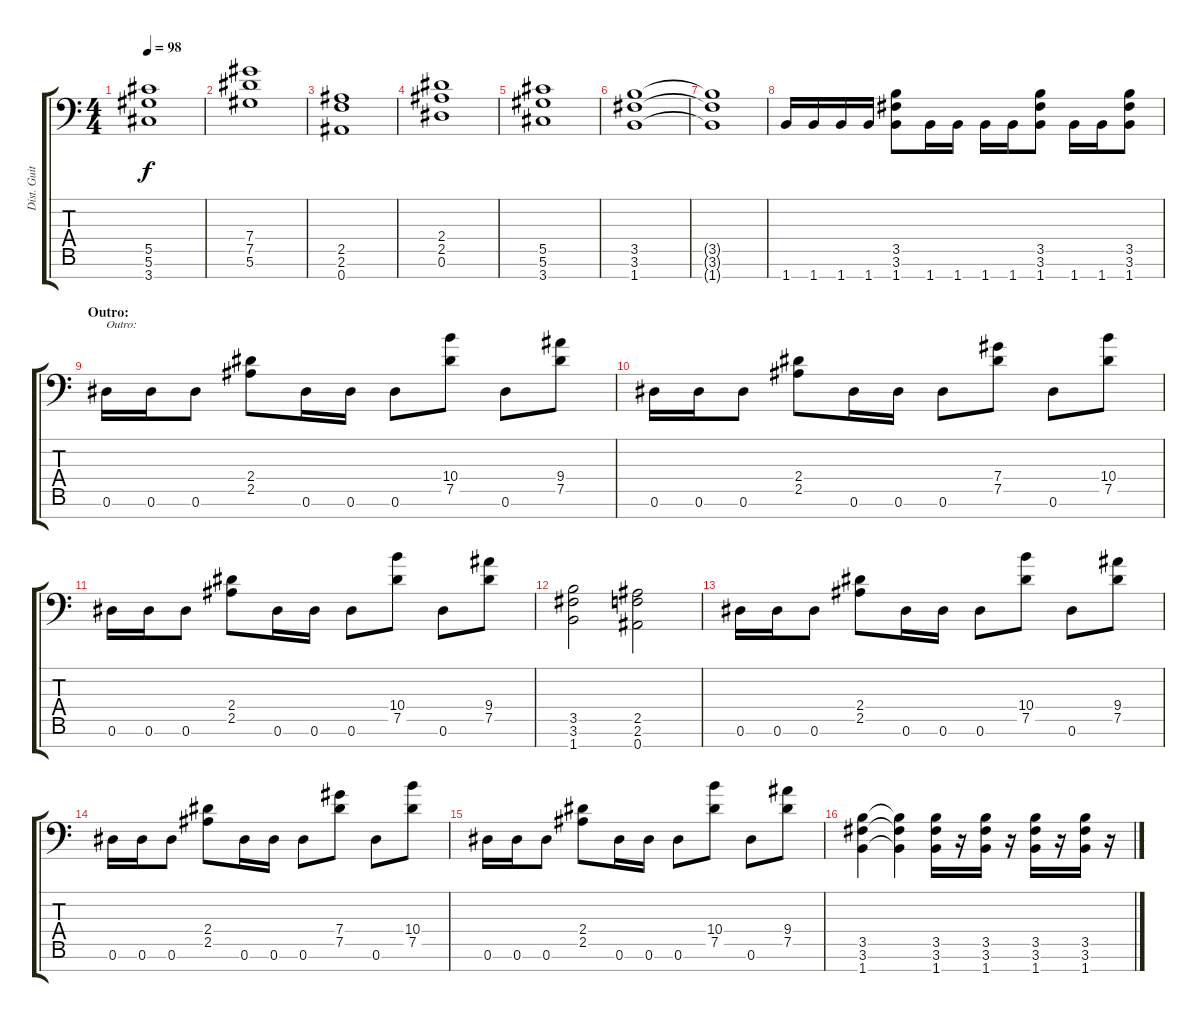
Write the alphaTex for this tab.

\track ("Dist. Guitar 2" "Dist. Guit") {instrument distortionguitar}
\staff {score tabs}
\tuning (Eb4 Bb3 Gb3 Db3 Ab2 Eb2 Bb1) {hide}
\ts (4 4)
\tempo 98
\clef f4
\ks c
(5.5 5.6 3.7).1{dy f} |
(7.4 7.5 5.6).1 |
(2.5 2.6 0.7).1 |
(2.4 2.5 0.6).1 |
(5.5 5.6 3.7).1 |
(3.5 3.6 1.7).1 |
(3.5{t} 3.6{t} 1.7{t}).1 |
1.7.16 1.7.16 1.7.16 1.7.16 (3.5 3.6 1.7).8 1.7.16 1.7.16 1.7.16 1.7.16 (3.5 3.6 1.7).8 1.7.16 1.7.16 (3.5 3.6 1.7).8 |
\section ("" "Outro:")
0.6.16{txt "Outro:"} 0.6.16 0.6.8 (2.4 2.5).8 0.6.16 0.6.16 0.6.8 (10.4 7.5).8 0.6.8 (9.4 7.5).8 |
0.6.16 0.6.16 0.6.8 (2.4 2.5).8 0.6.16 0.6.16 0.6.8 (7.4 7.5).8 0.6.8 (10.4 7.5).8 |
0.6.16 0.6.16 0.6.8 (2.4 2.5).8 0.6.16 0.6.16 0.6.8 (10.4 7.5).8 0.6.8 (9.4 7.5).8 |
(3.5 3.6 1.7).2 (2.5 2.6 0.7).2 |
0.6.16 0.6.16 0.6.8 (2.4 2.5).8 0.6.16 0.6.16 0.6.8 (10.4 7.5).8 0.6.8 (9.4 7.5).8 |
0.6.16 0.6.16 0.6.8 (2.4 2.5).8 0.6.16 0.6.16 0.6.8 (7.4 7.5).8 0.6.8 (10.4 7.5).8 |
0.6.16 0.6.16 0.6.8 (2.4 2.5).8 0.6.16 0.6.16 0.6.8 (10.4 7.5).8 0.6.8 (9.4 7.5).8 |
(3.5 3.6 1.7).4 (3.5{t} 3.6{t} 1.7{t}).4 (3.5 3.6 1.7).16 r.16 (3.5 3.6 1.7).16 r.16 (3.5 3.6 1.7).16 r.16 (3.5 3.6 1.7).16 r.16
